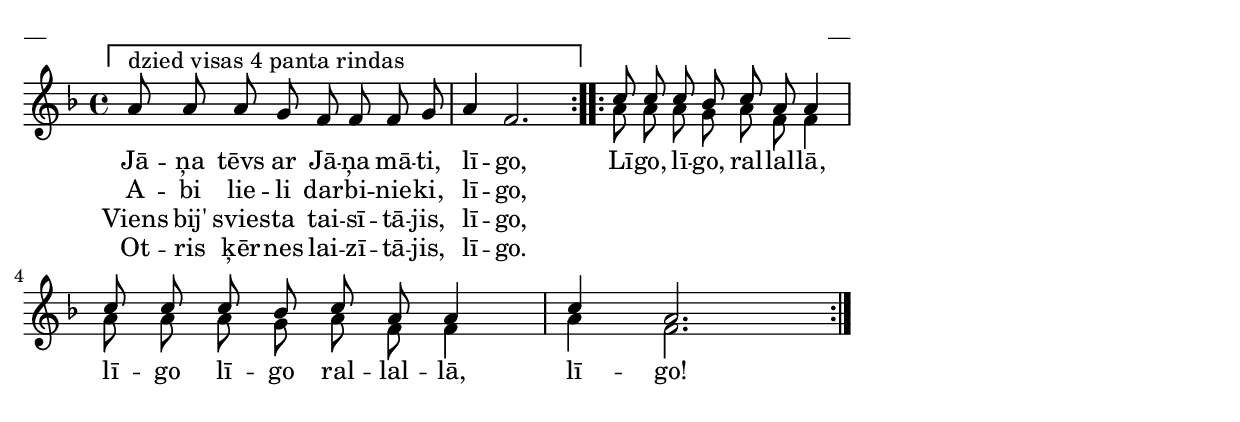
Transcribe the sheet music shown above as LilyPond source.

\version "2.13.16"
%\header {
%    title = "Jāņa tēvs ar Jāņa māti"
%}
% 
\paper {
line-width = 14\cm
left-margin = 0.4\cm
between-system-padding = 0.1\cm
between-system-space = 0.1\cm
}
\layout {
indent = #0
ragged-last = ##f
}



voiceA = \relative c' {
\clef "treble"
\key f \major
\time 4/4
\repeat volta 4 {
\set Score.repeatCommands = #'((volta ""))
a'8^\markup{dzied visas 4 panta rindas} a a g f f f g | 
a4 f2.
\set Score.repeatCommands = #'((volta #f))
}
\repeat volta 2 {
c'8 c c bes c a a4 | c8 c c bes c a a4 | c4 a2. 
}
} 

voiceB = \relative c' {
\clef "treble"
\key f \major
\time 4/4
\repeat volta 4 {
s1 | s1 
}
\repeat volta 2 {
a'8 a a g a f f4 | a8 a a g a f f4 | a4 f2.
}
}

lyricAA = \lyricmode {
Jā -- ņa tēvs ar Jā -- ņa mā -- ti, lī -- go,
Lī -- go, lī -- go, ral -- lal -- lā, 
lī -- go lī -- go ral -- lal -- lā, lī -- go!
}

lyricAB = \lyricmode {
A -- bi lie -- li dar -- bi -- nie -- ki, lī -- go, 
}

lyricAC = \lyricmode {
Viens bij' svies -- ta tai -- sī -- tā -- jis, lī -- go, 
}

lyricAD = \lyricmode {
Ot -- ris ķēr -- nes lai -- zī -- tā -- jis, lī -- go. 
}


fullScore = <<
\new Staff {
<<
\new Voice = "voiceA" { \voiceOne \autoBeamOff \voiceA }
\new Voice = "voiceB" { \voiceTwo \autoBeamOff \voiceB }
\lyricsto "voiceA" \new Lyrics \lyricAA
\lyricsto "voiceA" \new Lyrics \lyricAB
\lyricsto "voiceA" \new Lyrics \lyricAC
\lyricsto "voiceA" \new Lyrics \lyricAD
>>
}
>>

\score {
\fullScore
\header { piece = "__" opus = "__" }
}
\markup { \with-color #(x11-color 'white) \sans \smaller "__" }
\score {
\unfoldRepeats
\fullScore
\midi {
\context { \Staff \remove "Staff_performer" }
\context { \Voice \consists "Staff_performer" }
}
}



